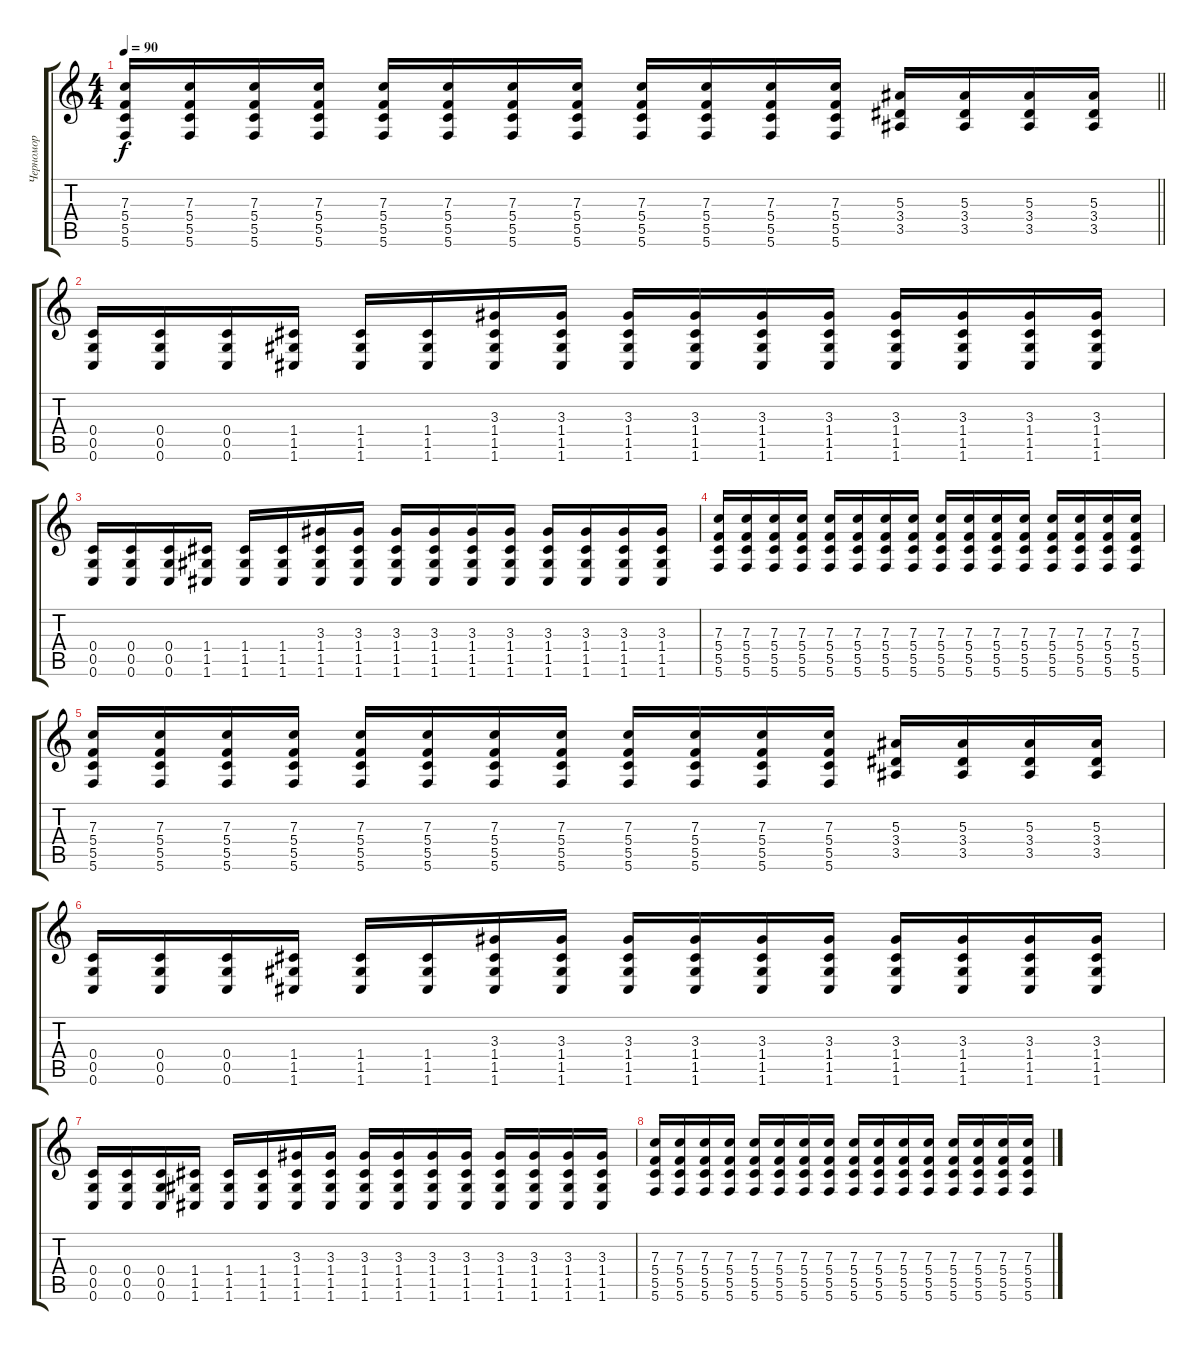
\track ("Черномор" "Черномор") {instrument distortionguitar}
\staff {score tabs}
\tuning (D4 A3 F3 C3 G2 C2) {hide}
\ts (4 4)
\tempo 90
\clef g2
\barLineRight lightlight
\ks c
(7.3 5.4 5.5 5.6).16{dy f} (7.3 5.4 5.5 5.6).16 (7.3 5.4 5.5 5.6).16 (7.3 5.4 5.5 5.6).16 (7.3 5.4 5.5 5.6).16 (7.3 5.4 5.5 5.6).16 (7.3 5.4 5.5 5.6).16 (7.3 5.4 5.5 5.6).16 (7.3 5.4 5.5 5.6).16 (7.3 5.4 5.5 5.6).16 (7.3 5.4 5.5 5.6).16 (7.3 5.4 5.5 5.6).16 (5.3 3.4 3.5).16 (5.3 3.4 3.5).16 (5.3 3.4 3.5).16 (5.3 3.4 3.5).16 |
(0.4 0.5 0.6).16 (0.4 0.5 0.6).16 (0.4 0.5 0.6).16 (1.4 1.5 1.6).16 (1.4 1.5 1.6).16 (1.4 1.5 1.6).16 (3.3 1.4 1.5 1.6).16 (3.3 1.4 1.5 1.6).16 (3.3 1.4 1.5 1.6).16 (3.3 1.4 1.5 1.6).16 (3.3 1.4 1.5 1.6).16 (3.3 1.4 1.5 1.6).16 (3.3 1.4 1.5 1.6).16 (3.3 1.4 1.5 1.6).16 (3.3 1.4 1.5 1.6).16 (3.3 1.4 1.5 1.6).16 |
(0.4 0.5 0.6).16 (0.4 0.5 0.6).16 (0.4 0.5 0.6).16 (1.4 1.5 1.6).16 (1.4 1.5 1.6).16 (1.4 1.5 1.6).16 (3.3 1.4 1.5 1.6).16 (3.3 1.4 1.5 1.6).16 (3.3 1.4 1.5 1.6).16 (3.3 1.4 1.5 1.6).16 (3.3 1.4 1.5 1.6).16 (3.3 1.4 1.5 1.6).16 (3.3 1.4 1.5 1.6).16 (3.3 1.4 1.5 1.6).16 (3.3 1.4 1.5 1.6).16 (3.3 1.4 1.5 1.6).16 |
(7.3 5.4 5.5 5.6).16 (7.3 5.4 5.5 5.6).16 (7.3 5.4 5.5 5.6).16 (7.3 5.4 5.5 5.6).16 (7.3 5.4 5.5 5.6).16 (7.3 5.4 5.5 5.6).16 (7.3 5.4 5.5 5.6).16 (7.3 5.4 5.5 5.6).16 (7.3 5.4 5.5 5.6).16 (7.3 5.4 5.5 5.6).16 (7.3 5.4 5.5 5.6).16 (7.3 5.4 5.5 5.6).16 (7.3 5.4 5.5 5.6).16 (7.3 5.4 5.5 5.6).16 (7.3 5.4 5.5 5.6).16 (7.3 5.4 5.5 5.6).16 |
(7.3 5.4 5.5 5.6).16 (7.3 5.4 5.5 5.6).16 (7.3 5.4 5.5 5.6).16 (7.3 5.4 5.5 5.6).16 (7.3 5.4 5.5 5.6).16 (7.3 5.4 5.5 5.6).16 (7.3 5.4 5.5 5.6).16 (7.3 5.4 5.5 5.6).16 (7.3 5.4 5.5 5.6).16 (7.3 5.4 5.5 5.6).16 (7.3 5.4 5.5 5.6).16 (7.3 5.4 5.5 5.6).16 (5.3 3.4 3.5).16 (5.3 3.4 3.5).16 (5.3 3.4 3.5).16 (5.3 3.4 3.5).16 |
(0.4 0.5 0.6).16 (0.4 0.5 0.6).16 (0.4 0.5 0.6).16 (1.4 1.5 1.6).16 (1.4 1.5 1.6).16 (1.4 1.5 1.6).16 (3.3 1.4 1.5 1.6).16 (3.3 1.4 1.5 1.6).16 (3.3 1.4 1.5 1.6).16 (3.3 1.4 1.5 1.6).16 (3.3 1.4 1.5 1.6).16 (3.3 1.4 1.5 1.6).16 (3.3 1.4 1.5 1.6).16 (3.3 1.4 1.5 1.6).16 (3.3 1.4 1.5 1.6).16 (3.3 1.4 1.5 1.6).16 |
(0.4 0.5 0.6).16 (0.4 0.5 0.6).16 (0.4 0.5 0.6).16 (1.4 1.5 1.6).16 (1.4 1.5 1.6).16 (1.4 1.5 1.6).16 (3.3 1.4 1.5 1.6).16 (3.3 1.4 1.5 1.6).16 (3.3 1.4 1.5 1.6).16 (3.3 1.4 1.5 1.6).16 (3.3 1.4 1.5 1.6).16 (3.3 1.4 1.5 1.6).16 (3.3 1.4 1.5 1.6).16 (3.3 1.4 1.5 1.6).16 (3.3 1.4 1.5 1.6).16 (3.3 1.4 1.5 1.6).16 |
(7.3 5.4 5.5 5.6).16 (7.3 5.4 5.5 5.6).16 (7.3 5.4 5.5 5.6).16 (7.3 5.4 5.5 5.6).16 (7.3 5.4 5.5 5.6).16 (7.3 5.4 5.5 5.6).16 (7.3 5.4 5.5 5.6).16 (7.3 5.4 5.5 5.6).16 (7.3 5.4 5.5 5.6).16 (7.3 5.4 5.5 5.6).16 (7.3 5.4 5.5 5.6).16 (7.3 5.4 5.5 5.6).16 (7.3 5.4 5.5 5.6).16 (7.3 5.4 5.5 5.6).16 (7.3 5.4 5.5 5.6).16 (7.3 5.4 5.5 5.6).16
